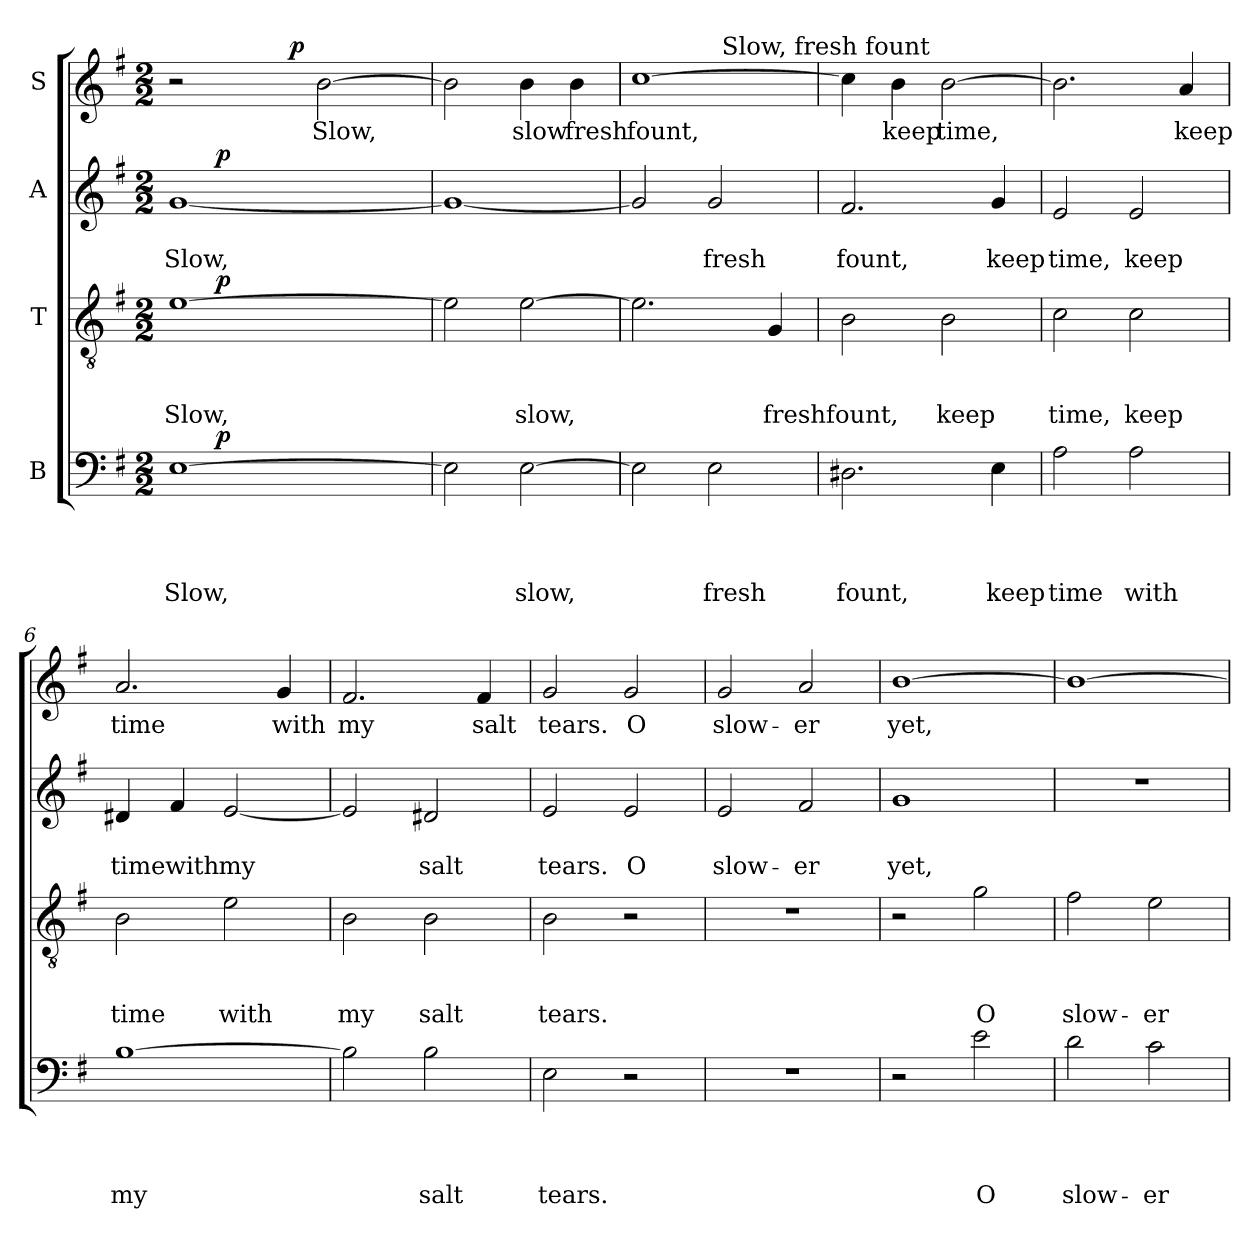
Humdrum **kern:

**kern	**text	**text	**text	**text	**dynam	**kern	**text	**text	**text	**dynam	**kern	**text	**text	**dynam	**kern	**text	**dynam
*part4	*part4	*part4	*part4	*part4	*part4	*part3	*part3	*part3	*part3	*part3	*part2	*part2	*part2	*part2	*part1	*part1	*part1
*staff4	*staff4	*staff4	*staff4	*staff4	*staff4	*staff3	*staff3	*staff3	*staff3	*staff3	*staff2	*staff2	*staff2	*staff2	*staff1	*staff1	*staff1
*I"B	*	*	*	*	*	*I"T	*	*	*	*	*I"A	*	*	*	*I"S	*	*
*clefF4	*	*	*	*	*	*clefGv2	*	*	*	*	*clefG2	*	*	*	*clefG2	*	*
*k[f#]	*	*	*	*	*	*k[f#]	*	*	*	*	*k[f#]	*	*	*	*k[f#]	*	*
*G:	*	*	*	*	*	*G:	*	*	*	*	*G:	*	*	*	*G:	*	*
*M2/2	*	*	*	*	*	*M2/2	*	*	*	*	*M2/2	*	*	*	*M2/2	*	*
*MM100	*	*	*	*	*	*MM100	*	*	*	*	*MM100	*	*	*	*MM100	*	*
=1	=1	=1	=1	=1	=1	=1	=1	=1	=1	=1	=1	=1	=1	=1	=1	=1	=1
!	!	!	!	!	!	!	!	!	!	!	!	!	!	!	!LO:TX:a:B:t=Slow	!	!
!	!	!	!	!LO:LY:b	!	!	!	!	!LO:LY:b	!	!	!	!LO:LY:b	!	!	!	!
*^	*	*	*	*	*	*^	*	*	*	*	*^	*	*	*	*^	*	*
[>1E	8ryy	.	.	.	Slow,	.	[>1e	8ryy	.	.	Slow,	.	[<1g	8ryy	.	Slow,	.	2r	4ryy	.	.
.	32ryy	.	.	.	.	.	.	32ryy	.	.	.	.	.	32ryy	.	.	.	.	.	.	.
!	!	!	!	!	!	!LO:DY:a	!	!	!	!	!	!LO:DY:a	!	!	!	!	!LO:DY:a	!	!	!	!
.	2ryy	.	.	.	.	p	.	2ryy	.	.	.	p	.	2ryy	.	.	p	.	.	.	.
.	.	.	.	.	.	.	.	.	.	.	.	.	.	.	.	.	.	.	8ryy	.	.
.	.	.	.	.	.	.	.	.	.	.	.	.	.	.	.	.	.	.	32ryy	.	.
!	!	!	!	!	!	!	!	!	!	!	!	!	!	!	!	!	!	!	!	!	!LO:DY:a
.	.	.	.	.	.	.	.	.	.	.	.	.	.	.	.	.	.	.	2ryy	.	p
!	!	!	!	!	!	!	!	!	!	!	!	!	!	!	!	!	!	!	!	!LO:LY:b	!
.	.	.	.	.	.	.	.	.	.	.	.	.	.	.	.	.	.	[>2b\	.	Slow,	.
.	4ryy	.	.	.	.	.	.	4ryy	.	.	.	.	.	4ryy	.	.	.	.	.	.	.
.	16.ryy	.	.	.	.	.	.	16.ryy	.	.	.	.	.	16.ryy	.	.	.	.	16.ryy	.	.
*v	*v	*	*	*	*	*	*	*	*	*	*	*	*v	*v	*	*	*	*v	*v	*	*
*	*	*	*	*	*	*v	*v	*	*	*	*	*	*	*	*	*	*	*
=2	=2	=2	=2	=2	=2	=2	=2	=2	=2	=2	=2	=2	=2	=2	=2	=2	=2
2E\]	.	.	.	.	.	2e\]	.	.	.	.	1g_	.	.	.	2b\]	.	.
!	!	!	!	!LO:LY:b	!	!	!	!	!LO:LY:b	!	!	!	!	!	!	!LO:LY:b	!
[>2E\	.	.	.	slow,	.	[>2e\	.	.	slow,	.	.	.	.	.	4b\	slow	.
!	!	!	!	!	!	!	!	!	!	!	!	!	!	!	!	!LO:LY:b	!
.	.	.	.	.	.	.	.	.	.	.	.	.	.	.	4b\	fresh	.
=3	=3	=3	=3	=3	=3	=3	=3	=3	=3	=3	=3	=3	=3	=3	=3	=3	=3
!	!	!	!	!	!	!	!	!	!	!	!	!	!	!	!	!LO:LY:b	!
*	*	*	*	*	*	*	*	*	*	*	*	*	*	*	*^	*	*
2E\]	.	.	.	.	.	2.e\]	.	.	.	.	2g/]	.	.	.	[>1cc	2ryy	fount,	.
!	!	!	!	!LO:LY:b	!	!	!	!	!	!	!	!	!LO:LY:b	!	!	!	!	!
2E\	.	.	.	fresh	.	.	.	.	.	.	2g/	.	fresh	.	.	32ryy	.	.
!	!	!	!	!	!	!	!	!	!	!	!	!	!	!	!	!LO:TX:a:t=Slow, fresh fount	!	!
.	.	.	.	.	.	.	.	.	.	.	.	.	.	.	.	4...ryy	.	.
!	!	!	!	!	!	!	!	!	!LO:LY:b	!	!	!	!	!	!	!	!	!
.	.	.	.	.	.	4G/	.	.	freshfount,	.	.	.	.	.	.	.	.	.
=4	=4	=4	=4	=4	=4	=4	=4	=4	=4	=4	=4	=4	=4	=4	=4	=4	=4	=4
!	!	!	!	!LO:LY:b	!	!	!	!	!	!	!	!	!LO:LY:b	!	!	!	!	!
*	*	*	*	*	*	*	*	*	*	*	*	*	*	*	*v	*v	*	*
2.D#X\	.	.	.	fount,	.	2B\	.	.	.	.	2.f#/	.	fount,	.	4cc\]	.	.
!	!	!	!	!	!	!	!	!	!	!	!	!	!	!	!	!LO:LY:b	!
.	.	.	.	.	.	.	.	.	.	.	.	.	.	.	4b\	keep	.
!	!	!	!	!	!	!	!	!	!LO:LY:b	!	!	!	!	!	!	!LO:LY:b	!
.	.	.	.	.	.	2B\	.	.	keep	.	.	.	.	.	[>2b\	time,	.
!	!	!	!	!LO:LY:b	!	!	!	!	!	!	!	!	!LO:LY:b	!	!	!	!
4E\	.	.	.	keep	.	.	.	.	.	.	4g/	.	keep	.	.	.	.
=5	=5	=5	=5	=5	=5	=5	=5	=5	=5	=5	=5	=5	=5	=5	=5	=5	=5
!	!	!	!	!LO:LY:b	!	!	!	!	!LO:LY:b	!	!	!	!LO:LY:b	!	!	!	!
2A\	.	.	.	time	.	2c\	.	.	time,	.	2e/	.	time,	.	2.b\]	.	.
!	!	!	!	!LO:LY:b	!	!	!	!	!LO:LY:b	!	!	!	!LO:LY:b	!	!	!	!
2A\	.	.	.	with	.	2c\	.	.	keep	.	2e/	.	keep	.	.	.	.
!	!	!	!	!	!	!	!	!	!	!	!	!	!	!	!	!LO:LY:b	!
.	.	.	.	.	.	.	.	.	.	.	.	.	.	.	4a/	keep	.
=6	=6	=6	=6	=6	=6	=6	=6	=6	=6	=6	=6	=6	=6	=6	=6	=6	=6
!	!	!	!	!LO:LY:b	!	!	!	!	!LO:LY:b	!	!	!	!LO:LY:b	!	!	!LO:LY:b	!
[>1B	.	.	.	my	.	2B\	.	.	time	.	4d#X/	.	time	.	2.a/	time	.
!	!	!	!	!	!	!	!	!	!	!	!	!	!LO:LY:b	!	!	!	!
.	.	.	.	.	.	.	.	.	.	.	4f#/	.	with	.	.	.	.
!	!	!	!	!	!	!	!	!	!LO:LY:b	!	!	!	!LO:LY:b	!	!	!	!
.	.	.	.	.	.	2e\	.	.	with	.	[<2e/	.	my	.	.	.	.
!	!	!	!	!	!	!	!	!	!	!	!	!	!	!	!	!LO:LY:b	!
.	.	.	.	.	.	.	.	.	.	.	.	.	.	.	4g/	with	.
=7	=7	=7	=7	=7	=7	=7	=7	=7	=7	=7	=7	=7	=7	=7	=7	=7	=7
!	!	!	!	!	!	!	!	!	!LO:LY:b	!	!	!	!	!	!	!LO:LY:b	!
2B\]	.	.	.	.	.	2B\	.	.	my	.	2e/]	.	.	.	2.f#/	my	.
!	!	!	!	!LO:LY:b	!	!	!	!	!LO:LY:b	!	!	!	!LO:LY:b	!	!	!	!
2B\	.	.	.	salt	.	2B\	.	.	salt	.	2d#X/	.	salt	.	.	.	.
!	!	!	!	!	!	!	!	!	!	!	!	!	!	!	!	!LO:LY:b	!
.	.	.	.	.	.	.	.	.	.	.	.	.	.	.	4f#/	salt	.
=8	=8	=8	=8	=8	=8	=8	=8	=8	=8	=8	=8	=8	=8	=8	=8	=8	=8
!	!	!	!	!LO:LY:b	!	!	!	!	!LO:LY:b	!	!	!	!LO:LY:b	!	!	!LO:LY:b	!
2E\	.	.	.	tears.	.	2B\	.	.	tears.	.	2e/	.	tears.	.	2g/	tears.	.
!	!	!	!	!	!	!	!	!	!	!	!	!	!LO:LY:b	!	!	!LO:LY:b	!
2r	.	.	.	.	.	2r	.	.	.	.	2e/	.	O	.	2g/	O	.
!!LO:LB:g=z
=9	=9	=9	=9	=9	=9	=9	=9	=9	=9	=9	=9	=9	=9	=9	=9	=9	=9
!	!	!	!	!	!	!	!	!	!	!	!	!	!LO:LY:b	!	!	!LO:LY:b	!
1r	.	.	.	.	.	1r	.	.	.	.	2e/	.	slow-	.	2g/	slow-	.
!	!	!	!	!	!	!	!	!	!	!	!	!	!LO:LY:b	!	!	!LO:LY:b	!
.	.	.	.	.	.	.	.	.	.	.	2f#/	.	-er	.	2a/	-er	.
=10	=10	=10	=10	=10	=10	=10	=10	=10	=10	=10	=10	=10	=10	=10	=10	=10	=10
!	!	!	!	!	!	!	!	!	!	!	!	!	!LO:LY:b	!	!	!LO:LY:b	!
2r	.	.	.	.	.	2r	.	.	.	.	1g	.	yet,	.	[>1b	yet,	.
!	!	!	!	!LO:LY:b	!	!	!	!	!LO:LY:b	!	!	!	!	!	!	!	!
2e\	.	.	.	O	.	2g\	.	.	O	.	.	.	.	.	.	.	.
=11	=11	=11	=11	=11	=11	=11	=11	=11	=11	=11	=11	=11	=11	=11	=11	=11	=11
!	!	!	!	!LO:LY:b	!	!	!	!	!LO:LY:b	!	!	!	!	!	!	!	!
2d\	.	.	.	slow-	.	2f#\	.	.	slow-	.	1r	.	.	.	1b_	.	.
!	!	!	!	!LO:LY:b	!	!	!	!	!LO:LY:b	!	!	!	!	!	!	!	!
2c\	.	.	.	-er	.	2e\	.	.	-er	.	.	.	.	.	.	.	.
=	=	=	=	=	=	=	=	=	=	=	=	=	=	=	=	=	=
*-	*-	*-	*-	*-	*-	*-	*-	*-	*-	*-	*-	*-	*-	*-	*-	*-	*-
